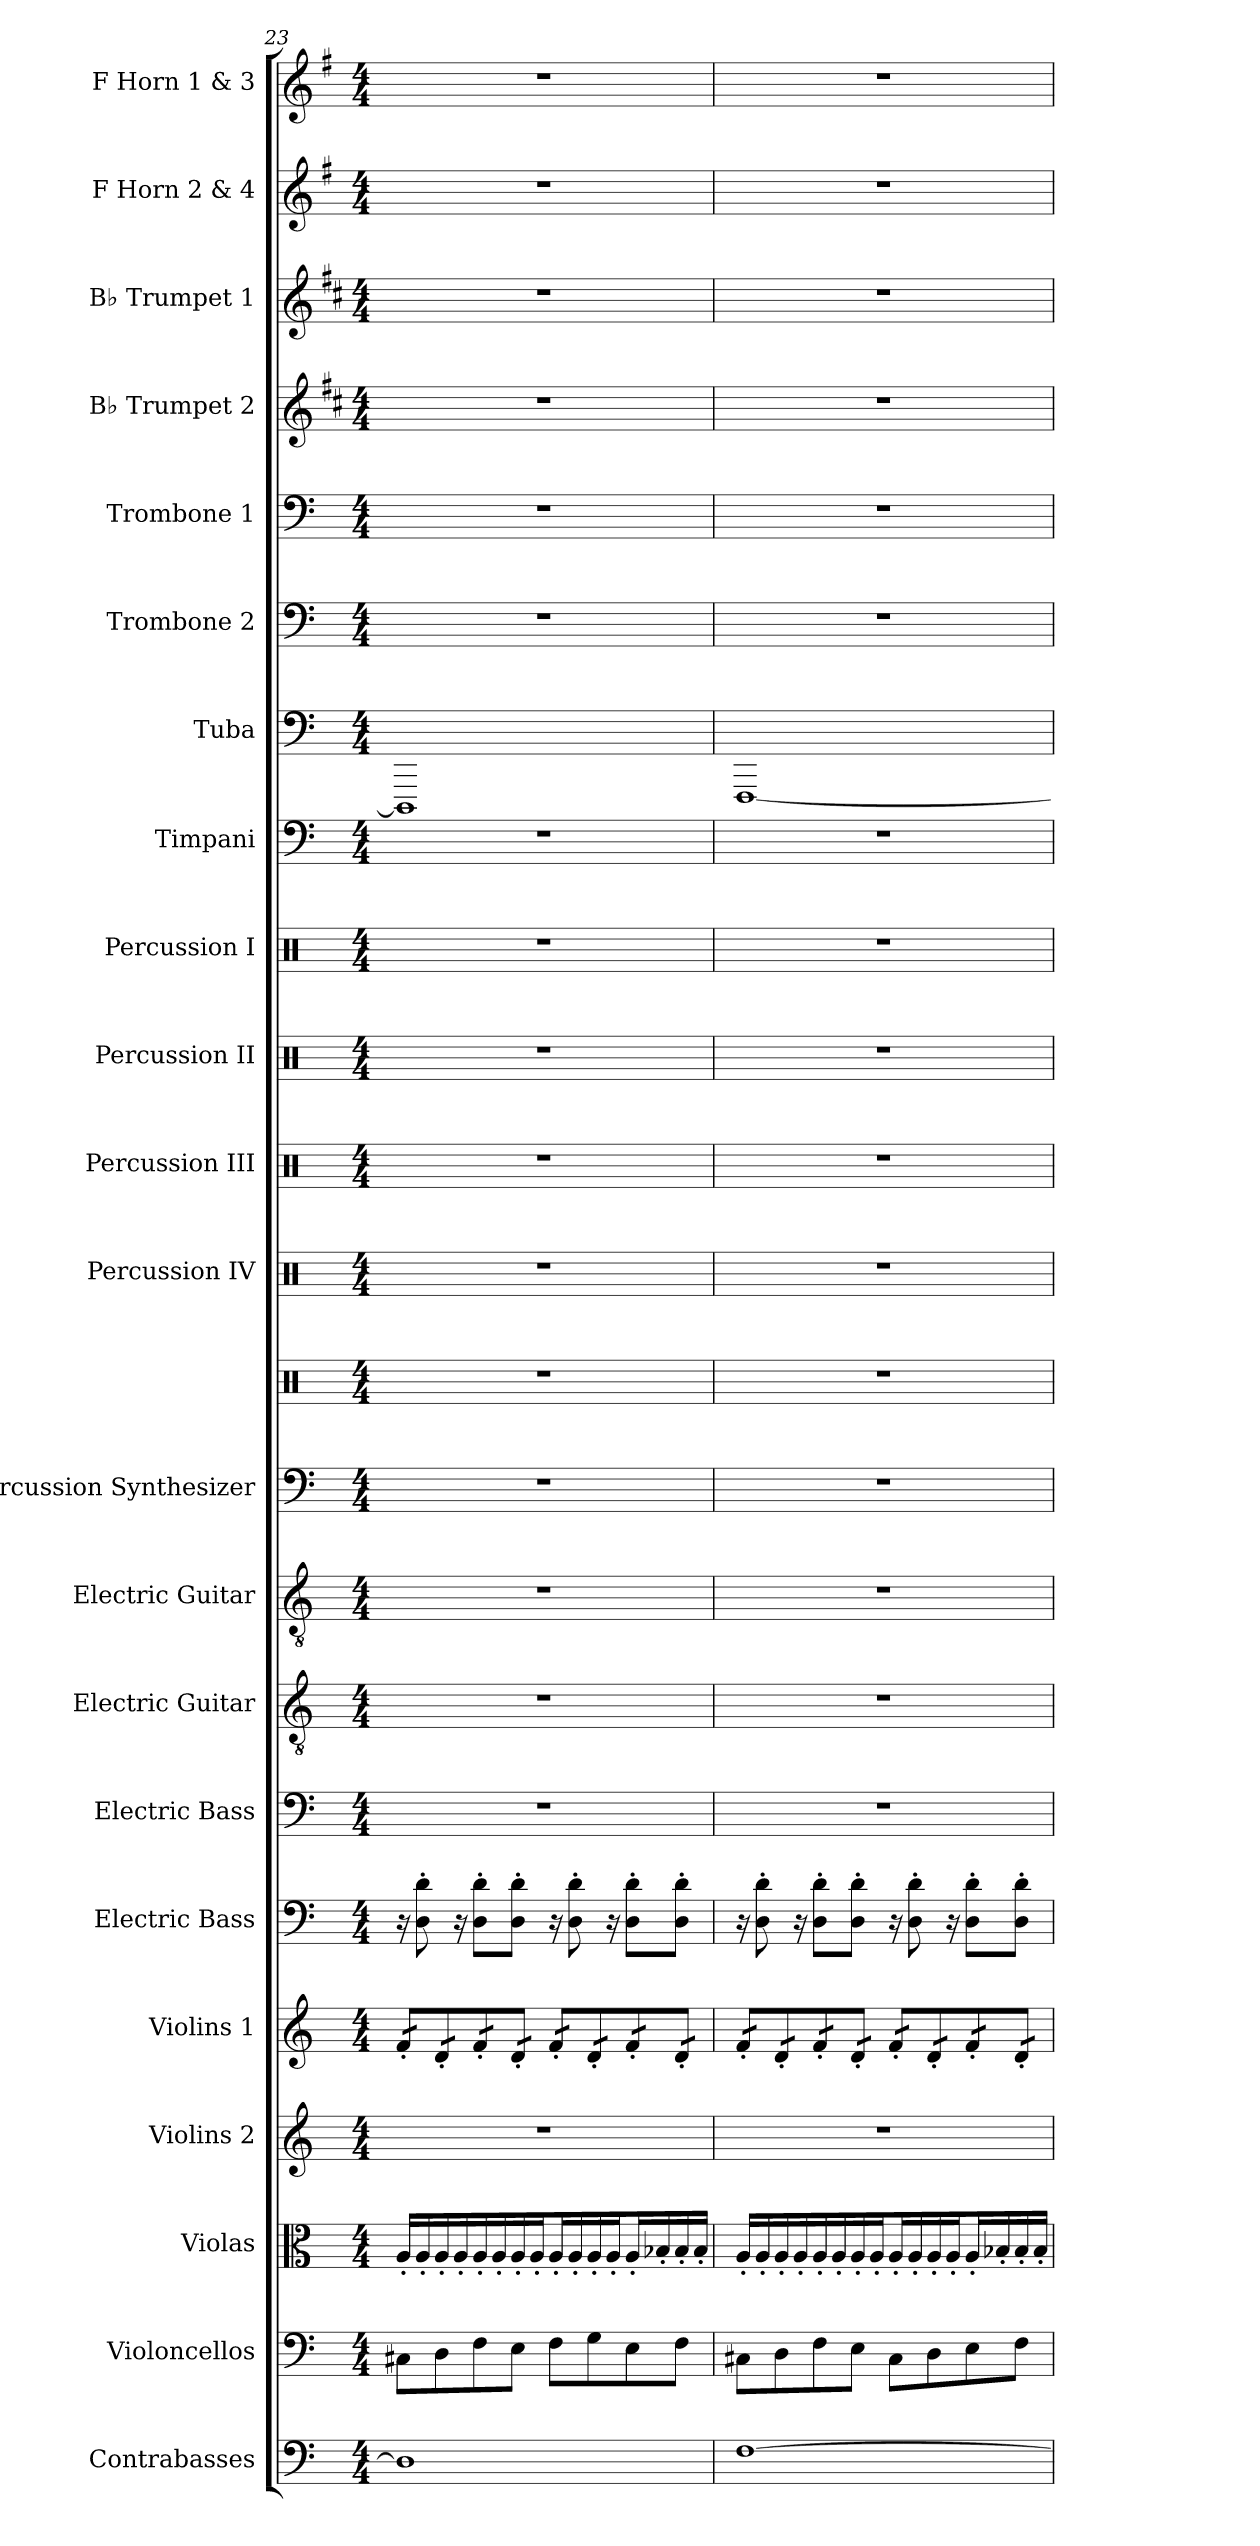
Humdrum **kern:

**kern	**kern	**kern	**kern	**kern	**kern	**kern	**kern	**kern	**kern	**kern	**kern	**kern	**kern	**kern	**kern	**kern	**kern	**kern	**kern	**kern	**kern	**kern
*part22	*part21	*part20	*part19	*part18	*part17	*part16	*part15	*part14	*part13	*part13	*part12	*part11	*part10	*part9	*part8	*part7	*part6	*part5	*part4	*part3	*part2	*part1
*staff23	*staff22	*staff21	*staff20	*staff19	*staff18	*staff17	*staff16	*staff15	*staff14	*staff13	*staff12	*staff11	*staff10	*staff9	*staff8	*staff7	*staff6	*staff5	*staff4	*staff3	*staff2	*staff1
*I"Contrabasses	*I"Violoncellos	*I"Violas	*I"Violins 2	*I"Violins 1	*I"Electric Bass	*I"Electric Bass	*I"Electric Guitar	*I"Electric Guitar	*I"Percussion Synthesizer	*	*I"Percussion IV	*I"Percussion III	*I"Percussion II	*I"Percussion I	*I"Timpani	*I"Tuba	*I"Trombone 2	*I"Trombone 1	*I"B♭ Trumpet 2	*I"B♭ Trumpet 1	*I"F Horn 2 &amp; 4	*I"F Horn 1 &amp; 3
*I'Cbs.	*I'Vcs.	*I'Vlas.	*I'Vlns. 2	*I'Vlns. 1	*I'El. B.	*I'El. B.	*I'El. Guit.	*I'El. Guit.	*I'Perc. Syn.	*	*I'Perc. IV	*I'Perc. III	*I'Perc. II	*I'Perc. I	*I'Timp.	*I'Tba.	*I'Tbn. 2	*I'Tbn. 1	*I'B♭ Tpt. 2	*I'B♭ Tpt. 1	*I'F Hn. 2 4	*I'F Hn. 1 3
*clefF4	*clefF4	*clefC3	*clefG2	*clefG2	*clefF4	*clefF4	*clefGv2	*clefGv2	*clefF4	*clefX	*clefX	*clefX	*clefX	*clefX	*clefF4	*clefF4	*clefF4	*clefF4	*clefG2	*clefG2	*clefG2	*clefG2
*ITrd7c12	*	*	*	*	*ITrd7c12	*ITrd7c12	*	*	*	*	*	*	*	*	*	*	*	*	*ITrd1c2	*ITrd1c2	*ITrd4c7	*ITrd4c7
*k[]	*k[]	*k[]	*k[]	*k[]	*k[]	*k[]	*k[]	*k[]	*k[]	*k[]	*k[]	*k[]	*k[]	*k[]	*k[]	*k[]	*k[]	*k[]	*k[]	*k[]	*k[]	*k[]
*M4/4	*M4/4	*M4/4	*M4/4	*M4/4	*M4/4	*M4/4	*M4/4	*M4/4	*M4/4	*M4/4	*M4/4	*M4/4	*M4/4	*M4/4	*M4/4	*M4/4	*M4/4	*M4/4	*M4/4	*M4/4	*M4/4	*M4/4
=23	=23	=23	=23	=23	=23	=23	=23	=23	=23	=23	=23	=23	=23	=23	=23	=23	=23	=23	=23	=23	=23	=23
*	*	*tremolo	*	*	*	*	*	*	*	*	*	*	*	*	*	*	*	*	*	*	*	*
*	*	*	*	*tremolo	*	*	*	*	*	*	*	*	*	*	*	*	*	*	*	*	*	*
1DD]	8C#X\L	16A'/LL	1r	16f'/LL	16r	1r	1r	1r	1r	1r	1r	1r	1r	1r	1r	1DDD]	1r	1r	1r	1r	1r	1r
.	.	16A'/	.	16f'/	8DD\' 8D\'	.	.	.	.	.	.	.	.	.	.	.	.	.	.	.	.	.
.	8D\	16A'/	.	16d'/	.	.	.	.	.	.	.	.	.	.	.	.	.	.	.	.	.	.
.	.	16A'/	.	16d'/	16r	.	.	.	.	.	.	.	.	.	.	.	.	.	.	.	.	.
.	8F\	16A'/	.	16f'/	8DD\' 8D\'L	.	.	.	.	.	.	.	.	.	.	.	.	.	.	.	.	.
.	.	16A'/	.	16f'/	.	.	.	.	.	.	.	.	.	.	.	.	.	.	.	.	.	.
.	8E\J	16A'/	.	16d'/	8DD\' 8D\'J	.	.	.	.	.	.	.	.	.	.	.	.	.	.	.	.	.
.	.	16A'/JJ	.	16d'/JJ	.	.	.	.	.	.	.	.	.	.	.	.	.	.	.	.	.	.
.	8F\L	16A'/LL	.	16f'/LL	16r	.	.	.	.	.	.	.	.	.	.	.	.	.	.	.	.	.
.	.	16A'/	.	16f'/	8DD\' 8D\'	.	.	.	.	.	.	.	.	.	.	.	.	.	.	.	.	.
.	8G\	16A'/	.	16d'/	.	.	.	.	.	.	.	.	.	.	.	.	.	.	.	.	.	.
.	.	16A'/JJ	.	16d'/	16r	.	.	.	.	.	.	.	.	.	.	.	.	.	.	.	.	.
*	*	*Xtremolo	*	*	*	*	*	*	*	*	*	*	*	*	*	*	*	*	*	*	*	*
.	8E\	16A'/LL	.	16f'/	8DD\' 8D\'L	.	.	.	.	.	.	.	.	.	.	.	.	.	.	.	.	.
.	.	16B-X'/J	.	16f'/	.	.	.	.	.	.	.	.	.	.	.	.	.	.	.	.	.	.
*	*	*tremolo	*	*	*	*	*	*	*	*	*	*	*	*	*	*	*	*	*	*	*	*
.	8F\J	16B-'/	.	16d'/	8DD\' 8D\'J	.	.	.	.	.	.	.	.	.	.	.	.	.	.	.	.	.
.	.	16B-'/JJ	.	16d'/JJ	.	.	.	.	.	.	.	.	.	.	.	.	.	.	.	.	.	.
!!LO:PB:g=z
=24	=24	=24	=24	=24	=24	=24	=24	=24	=24	=24	=24	=24	=24	=24	=24	=24	=24	=24	=24	=24	=24	=24
[1FF	8C#X\L	16A'/LL	1r	16f'/LL	16r	1r	1r	1r	1r	1r	1r	1r	1r	1r	1r	[1FFF	1r	1r	1r	1r	1r	1r
.	.	16A'/	.	16f'/	8DD\' 8D\'	.	.	.	.	.	.	.	.	.	.	.	.	.	.	.	.	.
.	8D\	16A'/	.	16d'/	.	.	.	.	.	.	.	.	.	.	.	.	.	.	.	.	.	.
.	.	16A'/	.	16d'/	16r	.	.	.	.	.	.	.	.	.	.	.	.	.	.	.	.	.
.	8F\	16A'/	.	16f'/	8DD\' 8D\'L	.	.	.	.	.	.	.	.	.	.	.	.	.	.	.	.	.
.	.	16A'/	.	16f'/	.	.	.	.	.	.	.	.	.	.	.	.	.	.	.	.	.	.
.	8E\J	16A'/	.	16d'/	8DD\' 8D\'J	.	.	.	.	.	.	.	.	.	.	.	.	.	.	.	.	.
.	.	16A'/JJ	.	16d'/JJ	.	.	.	.	.	.	.	.	.	.	.	.	.	.	.	.	.	.
.	8C#\L	16A'/LL	.	16f'/LL	16r	.	.	.	.	.	.	.	.	.	.	.	.	.	.	.	.	.
.	.	16A'/	.	16f'/	8DD\' 8D\'	.	.	.	.	.	.	.	.	.	.	.	.	.	.	.	.	.
.	8D\	16A'/	.	16d'/	.	.	.	.	.	.	.	.	.	.	.	.	.	.	.	.	.	.
.	.	16A'/JJ	.	16d'/	16r	.	.	.	.	.	.	.	.	.	.	.	.	.	.	.	.	.
*	*	*Xtremolo	*	*	*	*	*	*	*	*	*	*	*	*	*	*	*	*	*	*	*	*
.	8E\	16A'/LL	.	16f'/	8DD\' 8D\'L	.	.	.	.	.	.	.	.	.	.	.	.	.	.	.	.	.
.	.	16B-X'/J	.	16f'/	.	.	.	.	.	.	.	.	.	.	.	.	.	.	.	.	.	.
*	*	*tremolo	*	*	*	*	*	*	*	*	*	*	*	*	*	*	*	*	*	*	*	*
.	8F\J	16B-'/	.	16d'/	8DD\' 8D\'J	.	.	.	.	.	.	.	.	.	.	.	.	.	.	.	.	.
.	.	16B-'/JJ	.	16d'/JJ	.	.	.	.	.	.	.	.	.	.	.	.	.	.	.	.	.	.
*	*	*	*	*Xtremolo	*	*	*	*	*	*	*	*	*	*	*	*	*	*	*	*	*	*
*	*	*Xtremolo	*	*	*	*	*	*	*	*	*	*	*	*	*	*	*	*	*	*	*	*
=	=	=	=	=	=	=	=	=	=	=	=	=	=	=	=	=	=	=	=	=	=	=
*-	*-	*-	*-	*-	*-	*-	*-	*-	*-	*-	*-	*-	*-	*-	*-	*-	*-	*-	*-	*-	*-	*-
